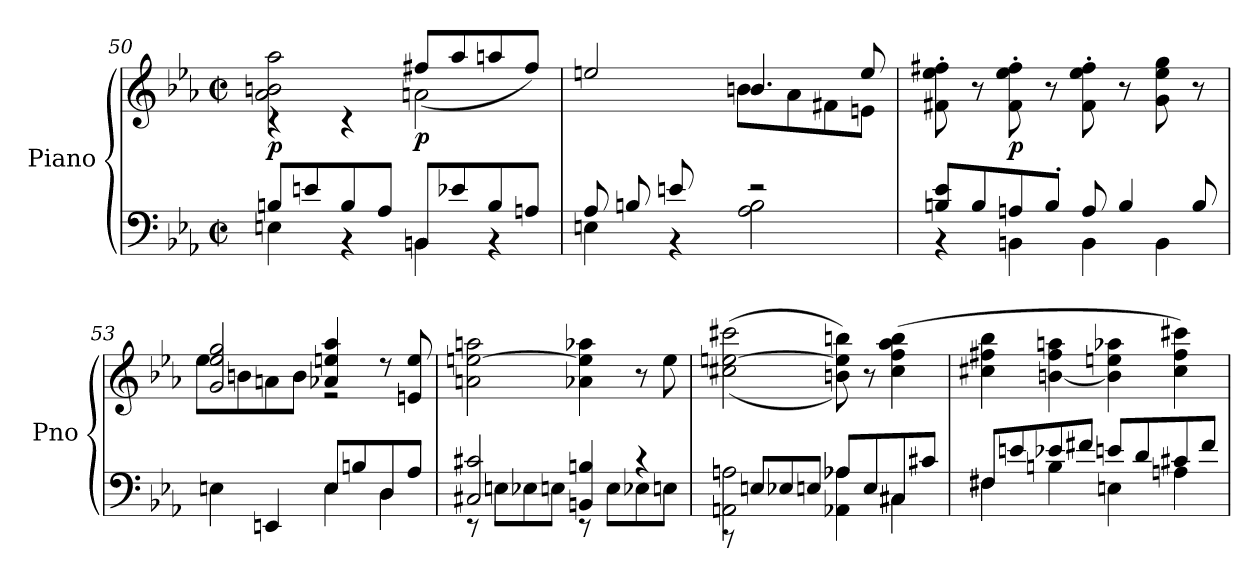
**kern	**kern	**dynam
*part1	*part1	*part1
*staff2	*staff1	*staff1/2
*I"Piano	*	*
*I'Pno	*	*
!!LO:LB:g=z
*clefF4	*clefG2	*
*k[b-e-a-]	*k[b-e-a-]	*
*M2/2	*M2/2	*
*met(c|)	*met(c|)	*
=50	=50	=50
*^	*^	*
!	!	!	!	!LO:DY:b
8Bn/L	4En\	2a-\ 2bn\ 2aa-\	4r	p
8en/	.	.	.	.
8B/	4rBB	.	4r	.
8A-/J	.	.	.	.
!	!	!	!	!LO:DY:b
8BBn/L	4BB\	2an\	(>8ff#X/L	p
8e-X/	.	.	8aa-/	.
8B/	4rBB	.	8aan/	.
8An/J	.	.	8ff#/J)	.
=51	=51	=51	=51	=51
*	*	*	*^	*
8A-/L	4En\	2een/	2ryy	4.ryy	.
8Bn/	.	.	.	.	.
8en/	4rBB	.	.	.	.
8ryy	.	.	.	8a-\J	.
2r	2A-\ 2B\	4.bn/	8b\L	2ryy	.
.	.	.	8a-\	.	.
.	.	.	8f#X\	.	.
.	.	8ee/	8en\J	.	.
*	*	*v	*v	*v	*
=52	=52	=52	=52
8Bn/ 8e-/L	4rBB	8f#X\' 8ee-\' 8ff#X\'	.
8B/	.	8r	.
!	!	!	!LO:DY:b
8An/	4BBn\	8f#\' 8ee-\' 8ff#\'	p
8B'/J	.	8r	.
8A/	4BB\	8f#\' 8ee-\' 8ff#\'	.
4B/	.	8r	.
.	4BB\	8g\ 8ee-\ 8gg\	.
8B/	.	8r	.
!!LO:LB:g=z
=53	=53	=53	=53
*	*	*^	*
4En\	2ryy	2g/ 2ee-/ 2gg/	8ee-\L	.
.	.	.	8bn\	.
4EEn/	.	.	8an\	.
.	.	.	8b\J	.
8E/L	4E\	4a-X/ 4een/ 4aa-/	2re	.
8Bn/	.	.	.	.
8D/	4D\	8r	.	.
8A-/J	.	8en/ 8ee/	.	.
*	*	*v	*v	*
!!LO:LB:g=z
=54	=54	=54	=54
2C#X/ 2c#X/	8r	2an\ [2een\ 2aan\	.
.	8En\L	.	.
.	8E-X\	.	.
.	8En\J	.	.
4BBn/ 4Bn/	8r	4a-X\ 4ee\] 4aa-X\	.
.	8E\L	.	.
4r	8E-X\	8r	.
.	8En\J	8ee\	.
=55	=55	=55	=55
2AAn\ 2An\	8r	(<(>2cc#X\ [2een\ 2ccc#X\	.
.	8En/L	.	.
.	8E-X/	.	.
.	8En/J	.	.
4AA-X\ 4A-X\	8A-/L	8bn\ 8ee\] 8bbn\))	.
.	8E/	8r	.
4C#X\	8C#/	(>4cc#\ 4ff\ 4aa-\ 4bb\	.
.	8c#X/J	.	.
=56	=56	=56	=56
8F#X/L	4F#\	4cc#X\ 4ff#X\ 4bb-\	.
8en/	.	.	.
8e-X/	4Bn\	[4bn\ 4ff#\ 4aan\	.
8f#X/J	.	.	.
8en/L	4En\	4b\] 4een\ 4aa-X\	.
8d/	.	.	.
8c#X/	4An\	4cc#\ 4ff#\ 4ccc#X\)	.
8f#/J	.	.	.
*v	*v	*	*
=	=	=
*-	*-	*-
